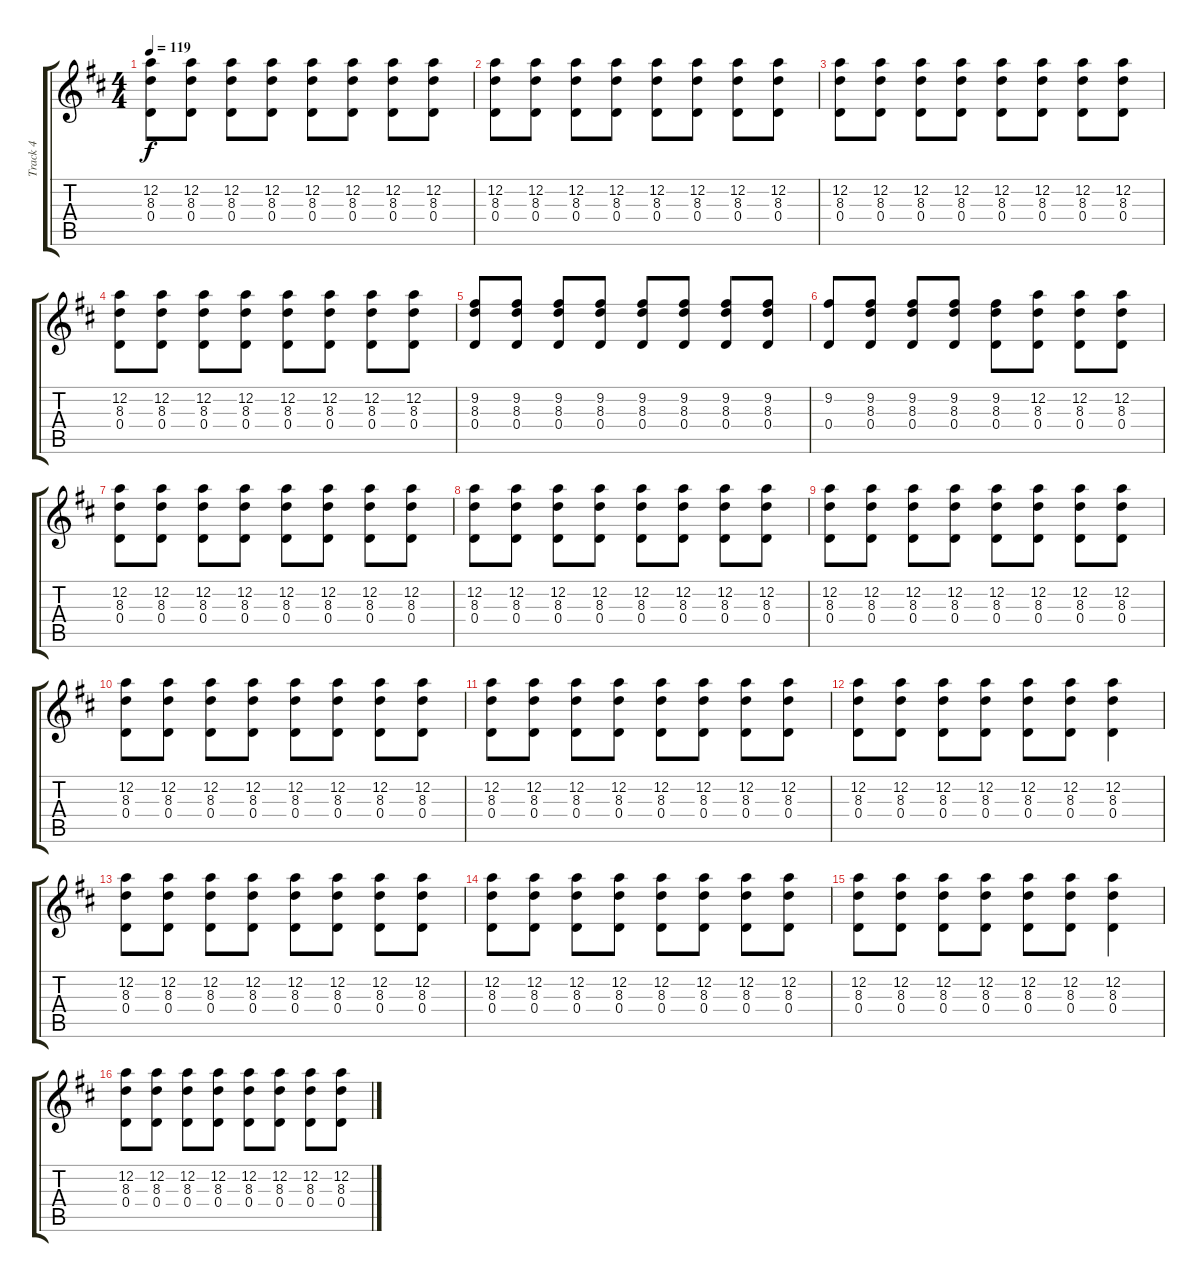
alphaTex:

\track ("Track 4" "Track 4") {instrument distortionguitar}
\staff {score tabs}
\tuning (D4 A3 Gb3 D3 A2 D2) {hide}
\ts (4 4)
\tempo 119
\clef g2
\ks d
(12.2 8.3 0.4).8{dy f} (12.2 8.3 0.4).8 (12.2 8.3 0.4).8 (12.2 8.3 0.4).8 (12.2 8.3 0.4).8 (12.2 8.3 0.4).8 (12.2 8.3 0.4).8 (12.2 8.3 0.4).8 |
(12.2 8.3 0.4).8 (12.2 8.3 0.4).8 (12.2 8.3 0.4).8 (12.2 8.3 0.4).8 (12.2 8.3 0.4).8 (12.2 8.3 0.4).8 (12.2 8.3 0.4).8 (12.2 8.3 0.4).8 |
(12.2 8.3 0.4).8 (12.2 8.3 0.4).8 (12.2 8.3 0.4).8 (12.2 8.3 0.4).8 (12.2 8.3 0.4).8 (12.2 8.3 0.4).8 (12.2 8.3 0.4).8 (12.2 8.3 0.4).8 |
(12.2 8.3 0.4).8 (12.2 8.3 0.4).8 (12.2 8.3 0.4).8 (12.2 8.3 0.4).8 (12.2 8.3 0.4).8 (12.2 8.3 0.4).8 (12.2 8.3 0.4).8 (12.2 8.3 0.4).8 |
(9.2 8.3 0.4).8 (9.2 8.3 0.4).8 (9.2 8.3 0.4).8 (9.2 8.3 0.4).8 (9.2 8.3 0.4).8 (9.2 8.3 0.4).8 (9.2 8.3 0.4).8 (9.2 8.3 0.4).8 |
(9.2 0.4).8 (9.2 8.3 0.4).8 (9.2 8.3 0.4).8 (9.2 8.3 0.4).8 (9.2 8.3 0.4).8 (12.2 8.3 0.4).8 (12.2 8.3 0.4).8 (12.2 8.3 0.4).8 |
(12.2 8.3 0.4).8 (12.2 8.3 0.4).8 (12.2 8.3 0.4).8 (12.2 8.3 0.4).8 (12.2 8.3 0.4).8 (12.2 8.3 0.4).8 (12.2 8.3 0.4).8 (12.2 8.3 0.4).8 |
(12.2 8.3 0.4).8 (12.2 8.3 0.4).8 (12.2 8.3 0.4).8 (12.2 8.3 0.4).8 (12.2 8.3 0.4).8 (12.2 8.3 0.4).8 (12.2 8.3 0.4).8 (12.2 8.3 0.4).8 |
(12.2 8.3 0.4).8 (12.2 8.3 0.4).8 (12.2 8.3 0.4).8 (12.2 8.3 0.4).8 (12.2 8.3 0.4).8 (12.2 8.3 0.4).8 (12.2 8.3 0.4).8 (12.2 8.3 0.4).8 |
(12.2 8.3 0.4).8 (12.2 8.3 0.4).8 (12.2 8.3 0.4).8 (12.2 8.3 0.4).8 (12.2 8.3 0.4).8 (12.2 8.3 0.4).8 (12.2 8.3 0.4).8 (12.2 8.3 0.4).8 |
(12.2 8.3 0.4).8 (12.2 8.3 0.4).8 (12.2 8.3 0.4).8 (12.2 8.3 0.4).8 (12.2 8.3 0.4).8 (12.2 8.3 0.4).8 (12.2 8.3 0.4).8 (12.2 8.3 0.4).8 |
(12.2 8.3 0.4).8 (12.2 8.3 0.4).8 (12.2 8.3 0.4).8 (12.2 8.3 0.4).8 (12.2 8.3 0.4).8 (12.2 8.3 0.4).8 (12.2 8.3 0.4).4 |
(12.2 8.3 0.4).8 (12.2 8.3 0.4).8 (12.2 8.3 0.4).8 (12.2 8.3 0.4).8 (12.2 8.3 0.4).8 (12.2 8.3 0.4).8 (12.2 8.3 0.4).8 (12.2 8.3 0.4).8 |
(12.2 8.3 0.4).8 (12.2 8.3 0.4).8 (12.2 8.3 0.4).8 (12.2 8.3 0.4).8 (12.2 8.3 0.4).8 (12.2 8.3 0.4).8 (12.2 8.3 0.4).8 (12.2 8.3 0.4).8 |
(12.2 8.3 0.4).8 (12.2 8.3 0.4).8 (12.2 8.3 0.4).8 (12.2 8.3 0.4).8 (12.2 8.3 0.4).8 (12.2 8.3 0.4).8 (12.2 8.3 0.4).4 |
(12.2 8.3 0.4).8 (12.2 8.3 0.4).8 (12.2 8.3 0.4).8 (12.2 8.3 0.4).8 (12.2 8.3 0.4).8 (12.2 8.3 0.4).8 (12.2 8.3 0.4).8 (12.2 8.3 0.4).8
